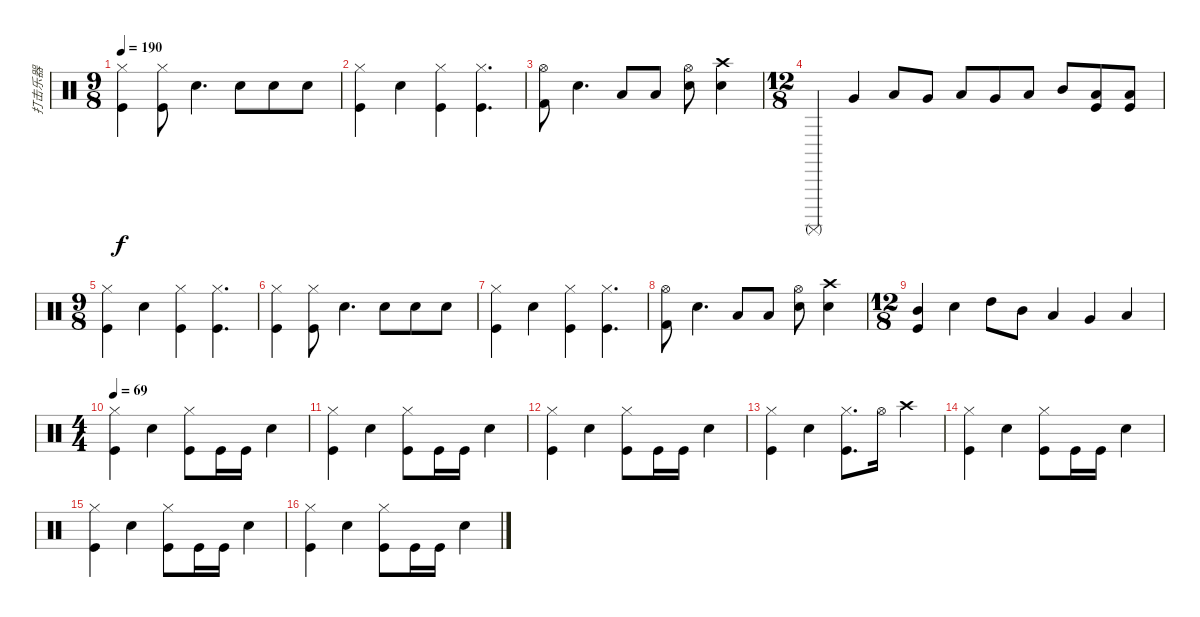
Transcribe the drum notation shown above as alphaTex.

\track ("打击乐器" "打击乐器") {instrument percussion}
\staff {score}
\articulation defaults
\ts (9 8)
\tempo 190
\clef neutral
\ks c
("Hi-Hat (closed)" "Kick (hit)").4{dy f} ("Hi-Hat (closed)" "Kick (hit)").8 "Snare (hit) 2".4{d} "Snare (hit) 2".8 "Snare (hit) 2".8 "Snare (hit) 2".8 |
("Hi-Hat (closed)" "Kick (hit)").4 "Snare (hit) 2".4 ("Hi-Hat (closed)" "Kick (hit)").4 ("Hi-Hat (closed)" "Kick (hit)").4{d} |
("Hi-Hat (open)" "Kick (hit) 2").8 "Snare (hit) 2".4{d} "Low Floor Tom (hit)".8 "Low Tom (hit)".8 ("Snare (hit) 2" "Hi-Hat (open)").8 ("Snare (hit) 2" "Crash high (hit)").4 |
\ts (12 8)
"Surdo (mute)".4 "Very Low Tom (hit)".4 "Low Floor Tom (hit)".8 "Very Low Tom (hit)".8 "Low Floor Tom (hit)".8 "Very Low Tom (hit)".8 "Low Tom (hit)".8 "Mid Tom (hit)".8 ("Low Floor Tom (hit)" "Kick (hit)").8 ("Low Floor Tom (hit)" "Kick (hit)").8 |
\ts (9 8)
("Hi-Hat (closed)" "Kick (hit)").4 "Snare (hit) 2".4 ("Hi-Hat (closed)" "Kick (hit)").4 ("Hi-Hat (closed)" "Kick (hit)").4{d} |
("Hi-Hat (closed)" "Kick (hit)").4 ("Hi-Hat (closed)" "Kick (hit)").8 "Snare (hit) 2".4{d} "Snare (hit) 2".8 "Snare (hit) 2".8 "Snare (hit) 2".8 |
("Hi-Hat (closed)" "Kick (hit)").4 "Snare (hit) 2".4 ("Hi-Hat (closed)" "Kick (hit)").4 ("Hi-Hat (closed)" "Kick (hit)").4{d} |
("Hi-Hat (open)" "Kick (hit) 2").8 "Snare (hit) 2".4{d} "Low Floor Tom (hit)".8 "Low Tom (hit)".8 ("Snare (hit) 2" "Hi-Hat (open)").8 ("Snare (hit) 2" "Crash high (hit)").4 |
\ts (12 8)
("Kick (hit)" "Mid Tom (hit)").4 "Snare (hit) 2".4 "High Tom (hit)".8 "Mid Tom (hit)".8 "Low Tom (hit)".4 "Very Low Tom (hit)".4 "Low Floor Tom (hit)".4 |
\ts (4 4)
\tempo 69
("Hi-Hat (closed)" "Kick (hit)").4 "Snare (hit) 2".4 ("Hi-Hat (closed)" "Kick (hit)").8 "Kick (hit)".16 "Kick (hit)".16 "Snare (hit) 2".4 |
("Hi-Hat (closed)" "Kick (hit)").4 "Snare (hit) 2".4 ("Hi-Hat (closed)" "Kick (hit)").8 "Kick (hit)".16 "Kick (hit)".16 "Snare (hit) 2".4 |
("Hi-Hat (closed)" "Kick (hit)").4 "Snare (hit) 2".4 ("Hi-Hat (closed)" "Kick (hit)").8 "Kick (hit)".16 "Kick (hit)".16 "Snare (hit) 2".4 |
("Hi-Hat (closed)" "Kick (hit)").4 "Snare (hit) 2".4 ("Hi-Hat (closed)" "Kick (hit)").8{d} "Hi-Hat (open)".16 "Crash high (hit)".4 |
("Hi-Hat (closed)" "Kick (hit)").4 "Snare (hit) 2".4 ("Hi-Hat (closed)" "Kick (hit)").8 "Kick (hit)".16 "Kick (hit)".16 "Snare (hit) 2".4 |
("Hi-Hat (closed)" "Kick (hit)").4 "Snare (hit) 2".4 ("Hi-Hat (closed)" "Kick (hit)").8 "Kick (hit)".16 "Kick (hit)".16 "Snare (hit) 2".4 |
("Hi-Hat (closed)" "Kick (hit)").4 "Snare (hit) 2".4 ("Hi-Hat (closed)" "Kick (hit)").8 "Kick (hit)".16 "Kick (hit)".16 "Snare (hit) 2".4
